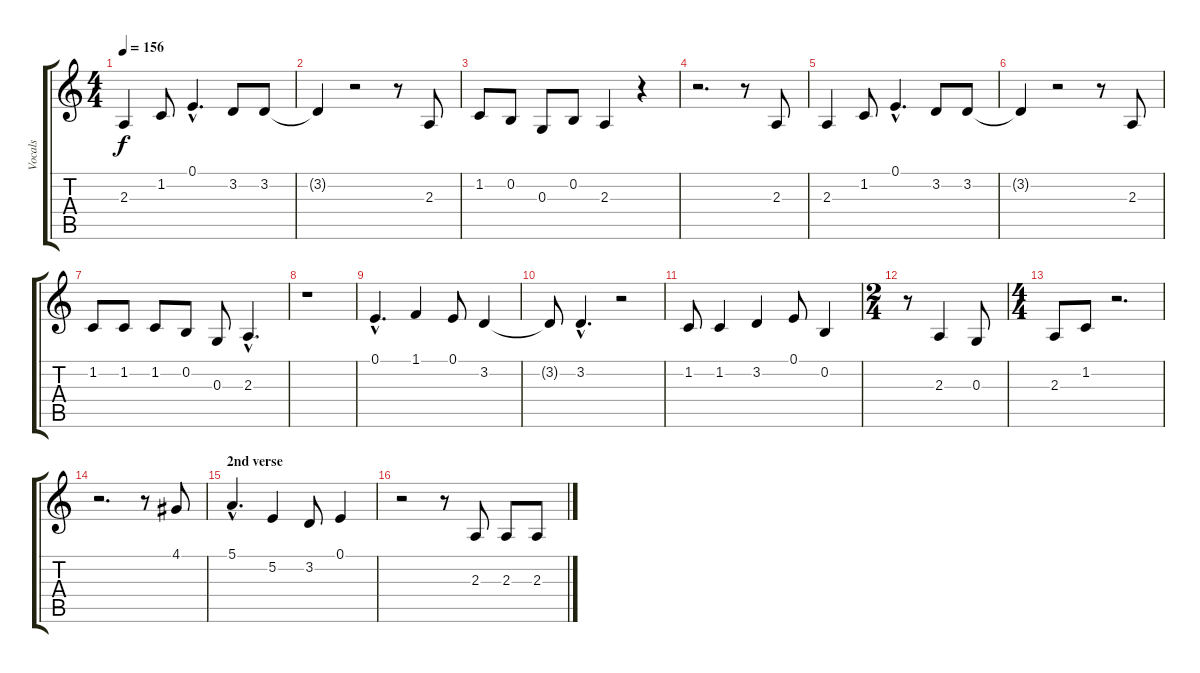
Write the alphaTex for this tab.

\track ("Vocals" "Vocals") {instrument lead2sawtooth}
\staff {score tabs}
\tuning (E4 B3 G3 D3 A2 E2) {hide}
\ts (4 4)
\tempo 156
\clef g2
\ks c
2.3.4{dy f} 1.2.8 0.1{hac}.4{d} 3.2.8 3.2.8 |
3.2{t}.4 r.2 r.8 2.3.8 |
1.2.8 0.2.8 0.3.8 0.2.8 2.3.4 r.4 |
r.2{d} r.8 2.3.8 |
2.3.4 1.2.8 0.1{hac}.4{d} 3.2.8 3.2.8 |
3.2{t}.4 r.2 r.8 2.3.8 |
1.2.8 1.2.8 1.2.8 0.2.8 0.3.8 2.3{hac}.4{d} |
r.1 |
0.1{hac}.4{d} 1.1.4 0.1.8 3.2.4 |
3.2{t}.8 3.2{hac}.4{d} r.2 |
1.2.8 1.2.4 3.2.4 0.1.8 0.2.4 |
\ts (2 4)
r.8 2.3.4 0.3.8 |
\ts (4 4)
2.3.8 1.2.8 r.2{d} |
r.2{d} r.8 4.1.8 |
\section ("" "2nd verse")
5.1{hac}.4{d} 5.2.4 3.2.8 0.1.4 |
r.2 r.8 2.3.8 2.3.8 2.3.8
